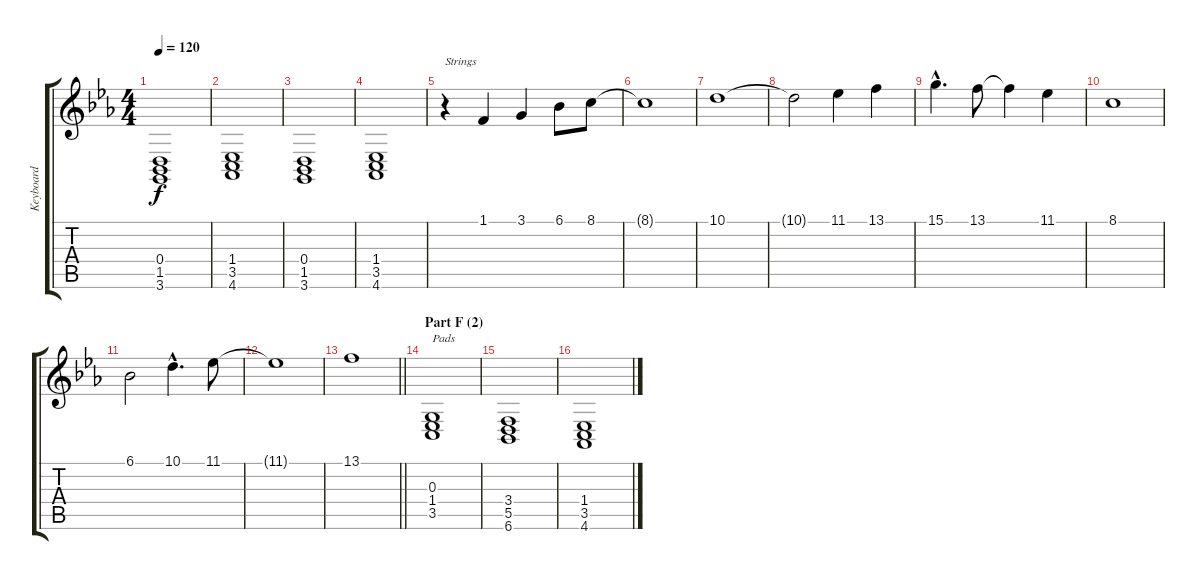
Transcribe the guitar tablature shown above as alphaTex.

\track ("Keyboard" "Keyboard") {instrument rockorgan}
\staff {score tabs}
\tuning (E4 B3 G3 D3 A2 E2) {hide}
\ts (4 4)
\tempo 120
\clef g2
\ks eb
(0.4 1.5 3.6).1{dy f} |
(1.4 3.5 4.6).1 |
(0.4 1.5 3.6).1 |
(1.4 3.5 4.6).1 |
r.4{txt "Strings" instrument synthstrings1} 1.1.4 3.1.4 6.1.8 8.1.8 |
8.1{t}.1 |
10.1.1 |
10.1{t}.2 11.1.4 13.1.4 |
15.1{hac}.4{d} 13.1.8 13.1{t}.4 11.1.4 |
8.1.1 |
6.1.2 10.1{hac}.4{d} 11.1.8 |
11.1{t}.1 |
\barLineRight lightlight
13.1.1 |
\section ("" "Part F (2)")
(0.3 1.4 3.5).1{txt "Pads" instrument pad3polysynth} |
(3.4 5.5 6.6).1 |
(1.4 3.5 4.6).1
